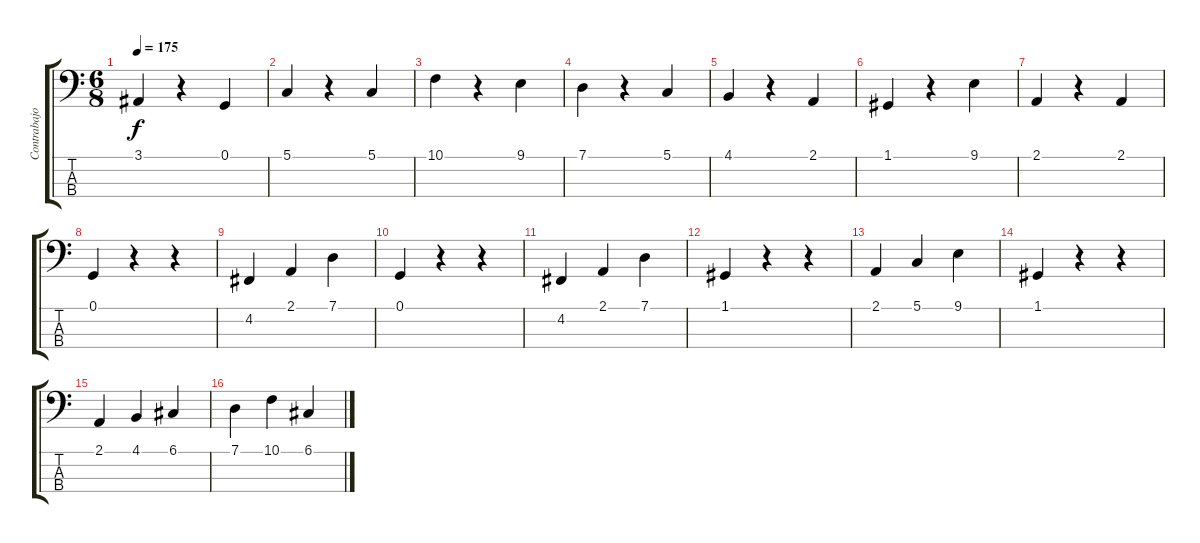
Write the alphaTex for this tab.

\track ("Contrabajo" "Contrabajo") {instrument contrabass}
\staff {score tabs}
\tuning (G1 D1 A0 E0) {hide}
\ts (6 8)
\tempo 175
\clef f4
\ks c
3.1.4{dy f} r.4 0.1.4 |
5.1.4 r.4 5.1.4 |
10.1.4 r.4 9.1.4 |
7.1.4 r.4 5.1.4 |
4.1.4 r.4 2.1.4 |
1.1.4 r.4 9.1.4 |
2.1.4 r.4 2.1.4 |
0.1.4 r.4 r.4 |
4.2.4 2.1.4 7.1.4 |
0.1.4 r.4 r.4 |
4.2.4 2.1.4 7.1.4 |
1.1.4 r.4 r.4 |
2.1.4 5.1.4 9.1.4 |
1.1.4 r.4 r.4 |
2.1.4 4.1.4 6.1.4 |
7.1.4 10.1.4 6.1.4
